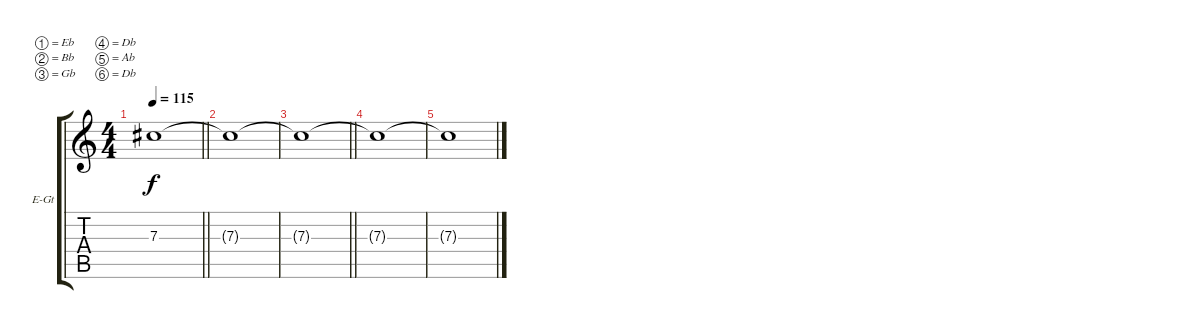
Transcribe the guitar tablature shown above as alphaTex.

\bracketExtendMode groupsimilarinstruments
\firstSystemTrackNameOrientation horizontal
\otherSystemsTrackNameOrientation horizontal
\track ("Lead Guitar" "E-Gt") {instrument distortionguitar}
\staff {score tabs}
\tuning (Eb4 Bb3 Gb3 Db3 Ab2 Db2)
\ts (4 4)
\tempo 115
\clef g2
\barLineRight lightlight
\ks c
7.3{t}.1{dy f} |
7.3{t}.1 |
\barLineRight lightlight
7.3{t}.1 |
7.3{t}.1 |
7.3{t}.1
